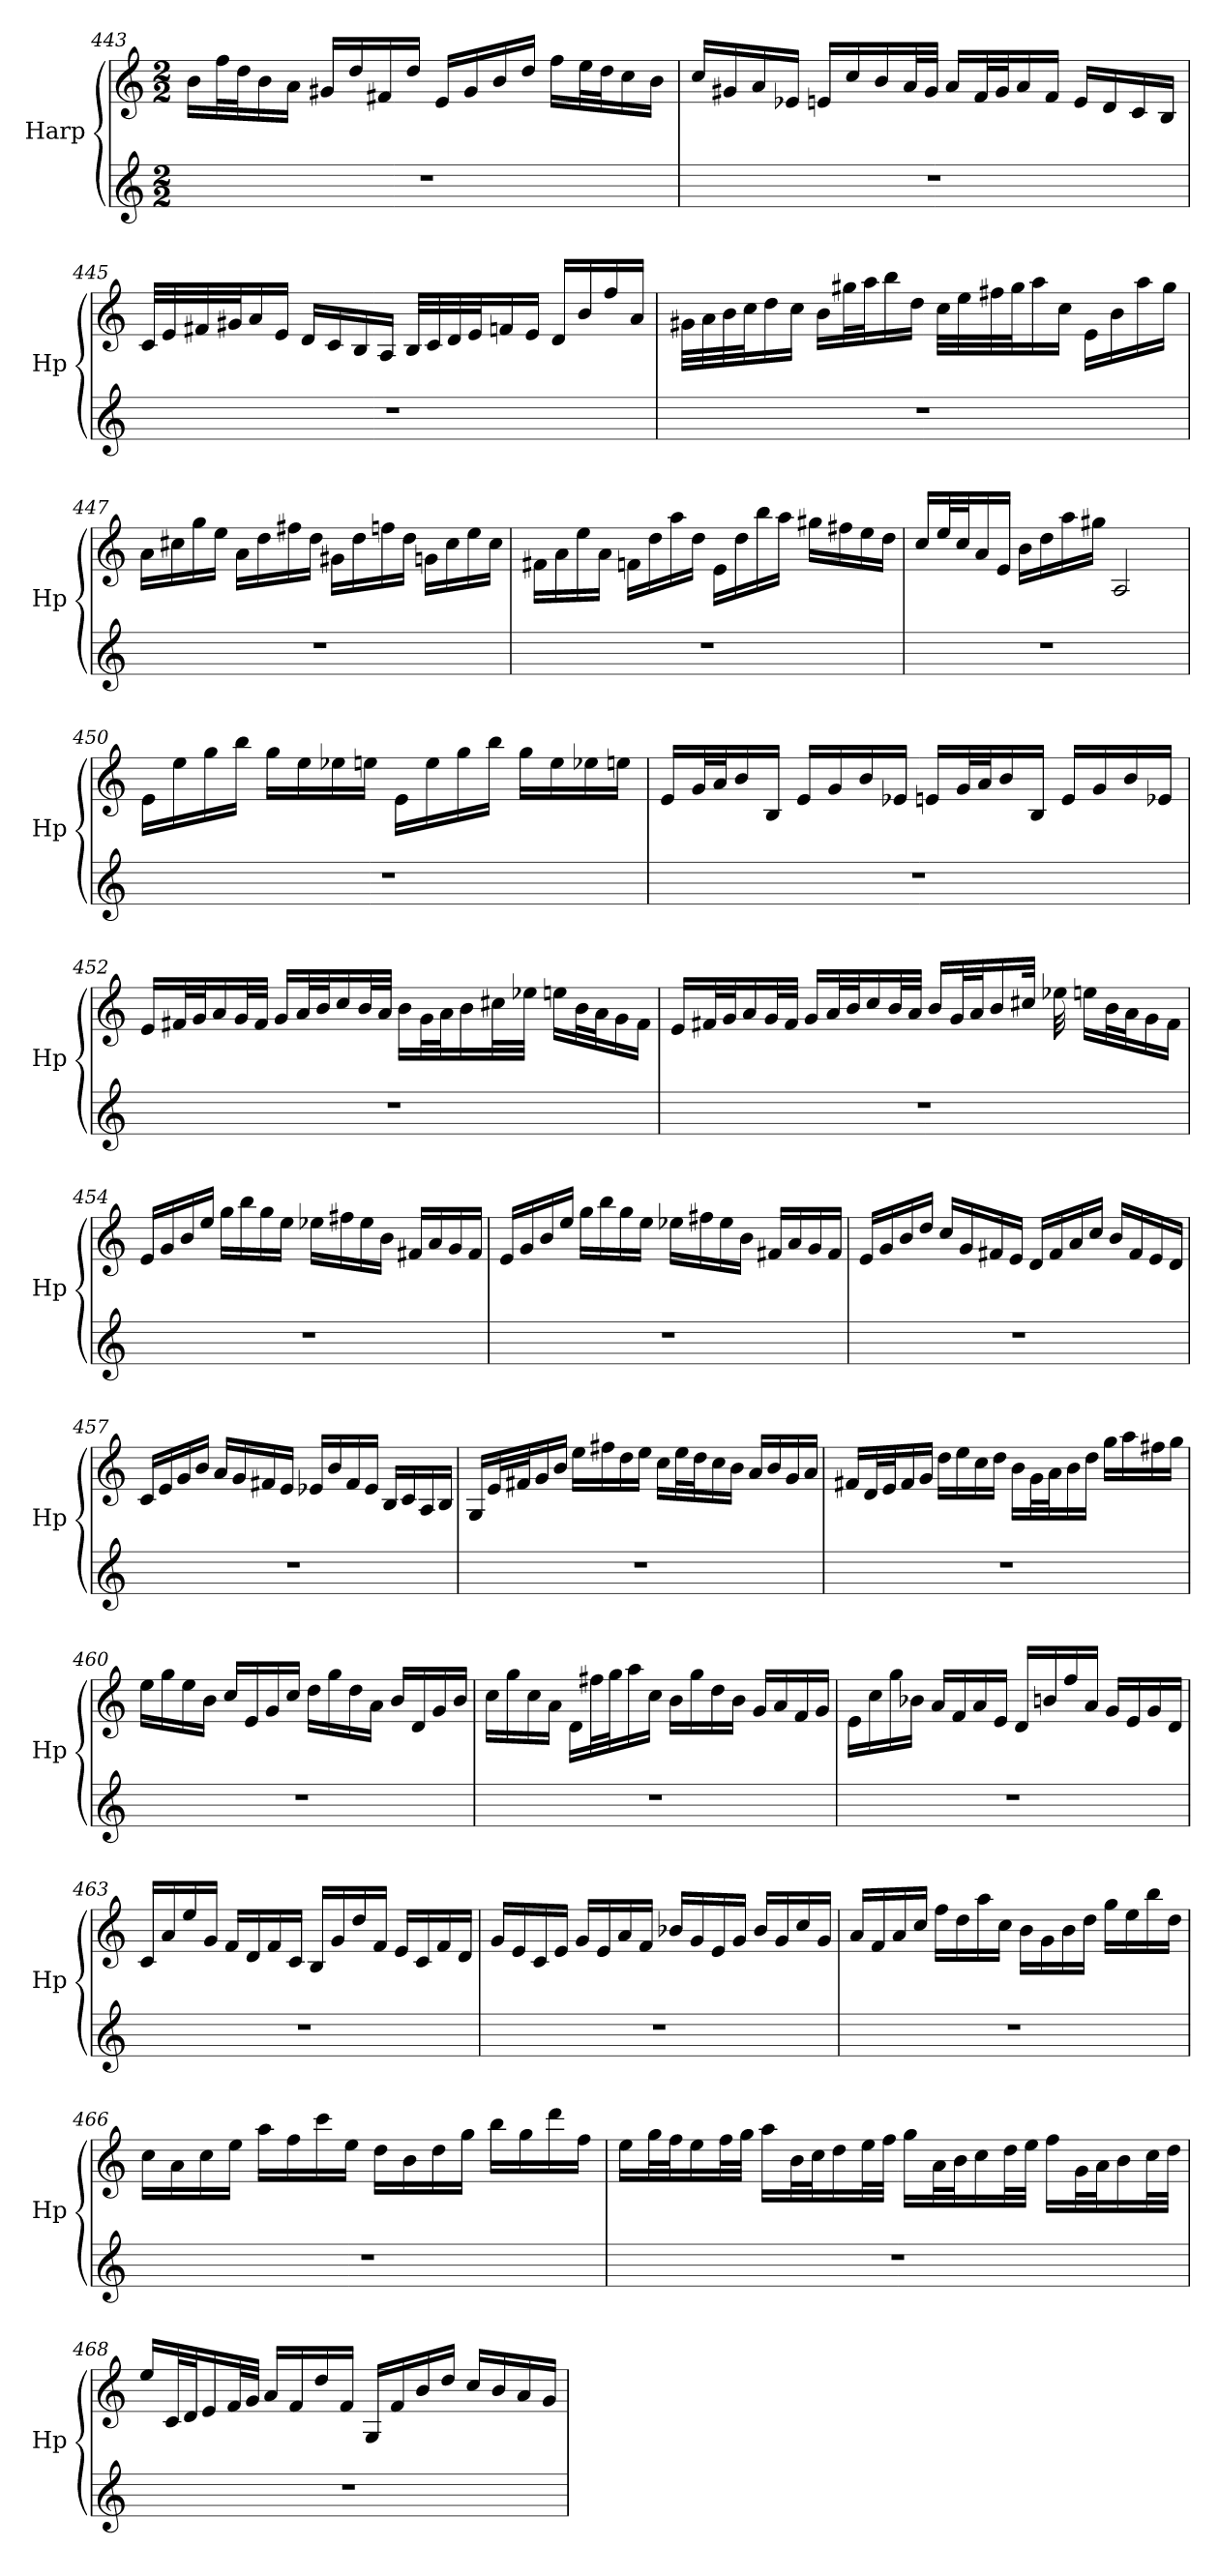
**kern	**kern
*part1	*part1
*staff2	*staff1
*I"Harp	*
*I'Hp	*
*clefG2	*clefG2
*k[]	*k[]
*M2/2	*M2/2
=443	=443
1r	16b\LL
.	32ff\L
.	32dd\J
.	16b\
.	16a\JJ
.	16g#X/LL
.	16dd/
.	16f#X/
.	16dd/JJ
.	16e/LL
.	16g#/
.	16b/
.	16dd/JJ
.	16ff\LL
.	32ee\L
.	32dd\J
.	16cc\
.	16b\JJ
!!LO:LB:g=z
=444	=444
1r	16cc/LL
.	16g#X/
.	16a/
.	16e-X/JJ
.	16en/LL
.	16cc/
.	16b/
.	32a/L
.	32g#/JJJ
.	16a/LL
.	32f/L
.	32g#/J
.	16a/
.	16f/JJ
.	16e/LL
.	16d/
.	16c/
.	16B/JJ
=445	=445
1r	32c/LLL
.	32e/
.	32f#X/
.	32g#X/J
.	16a/
.	16e/JJ
.	16d/LL
.	16c/
.	16B/
.	16A/JJ
.	32B/LLL
.	32c/
.	32d/
.	32e/J
.	16fn/
.	16e/JJ
.	16d/LL
.	16b/
.	16ff/
.	16a/JJ
!!LO:LB:g=z
=446	=446
1r	32g#X\LLL
.	32a\
.	32b\
.	32cc\J
.	16dd\
.	16cc\JJ
.	16b\LL
.	32gg#X\L
.	32aa\J
.	16bb\
.	16dd\JJ
.	32cc\LLL
.	32ee\
.	32ff#X\
.	32gg#\J
.	16aa\
.	16cc\JJ
.	16e\LL
.	16b\
.	16aa\
.	16gg#\JJ
=447	=447
1r	16a\LL
.	16cc#X\
.	16gg\
.	16ee\JJ
.	16a\LL
.	16dd\
.	16ff#X\
.	16dd\JJ
.	16g#X\LL
.	16dd\
.	16ffn\
.	16dd\JJ
.	16gn\LL
.	16cc#\
.	16ee\
.	16cc#\JJ
!!LO:LB:g=z
=448	=448
1r	16f#X\LL
.	16a\
.	16ee\
.	16a\JJ
.	16fn\LL
.	16dd\
.	16aa\
.	16dd\JJ
.	16e\LL
.	16dd\
.	16bb\
.	16aa\JJ
.	16gg#X\LL
.	16ff#X\
.	16ee\
.	16dd\JJ
=449	=449
1r	16cc/LL
.	32ee/L
.	32cc/J
.	16a/
.	16e/JJ
.	16b\LL
.	16dd\
.	16aa\
.	16gg#X\JJ
.	2A/
!!LO:LB:g=z
=450	=450
1r	16e\LL
.	16ee\
.	16gg\
.	16bb\JJ
.	16gg\LL
.	16ee\
.	16ee-X\
.	16een\JJ
.	16e\LL
.	16ee\
.	16gg\
.	16bb\JJ
.	16gg\LL
.	16ee\
.	16ee-X\
.	16een\JJ
=451	=451
1r	16e/LL
.	32g/L
.	32a/J
.	16b/
.	16B/JJ
.	16e/LL
.	16g/
.	16b/
.	16e-X/JJ
.	16en/LL
.	32g/L
.	32a/J
.	16b/
.	16B/JJ
.	16e/LL
.	16g/
.	16b/
.	16e-X/JJ
!!LO:LB:g=z
=452	=452
1r	16e/LL
.	32f#X/L
.	32g/J
.	16a/
.	32g/L
.	32f#/JJJ
.	16g/LL
.	32a/L
.	32b/J
.	16cc/
.	32b/L
.	32a/JJJ
.	16b\LL
.	32g\L
.	32a\J
.	16b\
.	32cc#X\L
.	32ee-X\JJJ
.	16een\LL
.	32b\L
.	32a\J
.	16g\
.	16f#\JJ
!!LO:PB:g=z
=453	=453
1r	16e/LL
.	32f#X/L
.	32g/J
.	16a/
.	32g/L
.	32f#/JJJ
.	16g/LL
.	32a/L
.	32b/J
.	16cc/
.	32b/L
.	32a/JJJ
.	16b/LL
.	32g/L
.	32a/J
.	16b/
.	32cc#X/JJk
.	32ee-X\
.	16een\LL
.	32b\L
.	32a\J
.	16g\
.	16f#\JJ
=454	=454
1r	16e/LL
.	16g/
.	16b/
.	16ee/JJ
.	16gg\LL
.	16bb\
.	16gg\
.	16ee\JJ
.	16ee-X\LL
.	16ff#X\
.	16ee-\
.	16b\JJ
.	16f#X/LL
.	16a/
.	16g/
.	16f#/JJ
!!LO:LB:g=z
=455	=455
1r	16e/LL
.	16g/
.	16b/
.	16ee/JJ
.	16gg\LL
.	16bb\
.	16gg\
.	16ee\JJ
.	16ee-X\LL
.	16ff#X\
.	16ee-\
.	16b\JJ
.	16f#X/LL
.	16a/
.	16g/
.	16f#/JJ
=456	=456
1r	16e/LL
.	16g/
.	16b/
.	16dd/JJ
.	16cc/LL
.	16g/
.	16f#X/
.	16e/JJ
.	16d/LL
.	16f#/
.	16a/
.	16cc/JJ
.	16b/LL
.	16f#/
.	16e/
.	16d/JJ
!!LO:LB:g=z
=457	=457
1r	16c/LL
.	16e/
.	16g/
.	16b/JJ
.	16a/LL
.	16g/
.	16f#X/
.	16e/JJ
.	16e-X/LL
.	16b/
.	16f#/
.	16e-/JJ
.	16B/LL
.	16c/
.	16A/
.	16B/JJ
=458	=458
1r	16G/LL
.	32e/L
.	32f#X/J
.	16g/
.	16b/JJ
.	16ee\LL
.	16ff#X\
.	16dd\
.	16ee\JJ
.	16cc\LL
.	32ee\L
.	32dd\J
.	16cc\
.	16b\JJ
.	16a/LL
.	16b/
.	16g/
.	16a/JJ
!!LO:LB:g=z
=459	=459
1r	16f#X/LL
.	32d/L
.	32e/J
.	16f#/
.	16g/JJ
.	16dd\LL
.	16ee\
.	16cc\
.	16dd\JJ
.	16b\LL
.	32g\L
.	32a\J
.	16b\
.	16dd\JJ
.	16gg\LL
.	16aa\
.	16ff#X\
.	16gg\JJ
=460	=460
1r	16ee\LL
.	16gg\
.	16ee\
.	16b\JJ
.	16cc/LL
.	16e/
.	16g/
.	16cc/JJ
.	16dd\LL
.	16gg\
.	16dd\
.	16a\JJ
.	16b/LL
.	16d/
.	16g/
.	16b/JJ
!!LO:LB:g=z
=461	=461
1r	16cc\LL
.	16gg\
.	16cc\
.	16a\JJ
.	16d\LL
.	32ff#X\L
.	32gg\J
.	16aa\
.	16cc\JJ
.	16b\LL
.	16gg\
.	16dd\
.	16b\JJ
.	16g/LL
.	16a/
.	16f/
.	16g/JJ
=462	=462
1r	16e\LL
.	16cc\
.	16gg\
.	16b-X\JJ
.	16a/LL
.	16f/
.	16a/
.	16e/JJ
.	16d/LL
.	16bn/
.	16ff/
.	16a/JJ
.	16g/LL
.	16e/
.	16g/
.	16d/JJ
!!LO:LB:g=z
=463	=463
1r	16c/LL
.	16a/
.	16ee/
.	16g/JJ
.	16f/LL
.	16d/
.	16f/
.	16c/JJ
.	16B/LL
.	16g/
.	16dd/
.	16f/JJ
.	16e/LL
.	16c/
.	16f/
.	16d/JJ
=464	=464
1r	16g/LL
.	16e/
.	16c/
.	16e/JJ
.	16g/LL
.	16e/
.	16a/
.	16f/JJ
.	16b-X/LL
.	16g/
.	16e/
.	16g/JJ
.	16b-/LL
.	16g/
.	16cc/
.	16g/JJ
=465	=465
1r	16a/LL
.	16f/
.	16a/
.	16cc/JJ
.	16ff\LL
.	16dd\
.	16aa\
.	16cc\JJ
.	16b\LL
.	16g\
.	16b\
.	16dd\JJ
.	16gg\LL
.	16ee\
.	16bb\
.	16dd\JJ
!!LO:PB:g=z
=466	=466
1r	16cc\LL
.	16a\
.	16cc\
.	16ee\JJ
.	16aa\LL
.	16ff\
.	16ccc\
.	16ee\JJ
.	16dd\LL
.	16b\
.	16dd\
.	16gg\JJ
.	16bb\LL
.	16gg\
.	16ddd\
.	16ff\JJ
=467	=467
1r	16ee\LL
.	32gg\L
.	32ff\J
.	16ee\
.	32ff\L
.	32gg\JJJ
.	16aa\LL
.	32b\L
.	32cc\J
.	16dd\
.	32ee\L
.	32ff\JJJ
.	16gg\LL
.	32a\L
.	32b\J
.	16cc\
.	32dd\L
.	32ee\JJJ
.	16ff\LL
.	32g\L
.	32a\J
.	16b\
.	32cc\L
.	32dd\JJJ
!!LO:LB:g=z
=468	=468
1r	16ee/LL
.	32c/L
.	32d/J
.	16e/
.	32f/L
.	32g/JJJ
.	16a/LL
.	16f/
.	16dd/
.	16f/JJ
.	16G/LL
.	16f/
.	16b/
.	16dd/JJ
.	16cc/LL
.	16b/
.	16a/
.	16g/JJ
=	=
*-	*-
